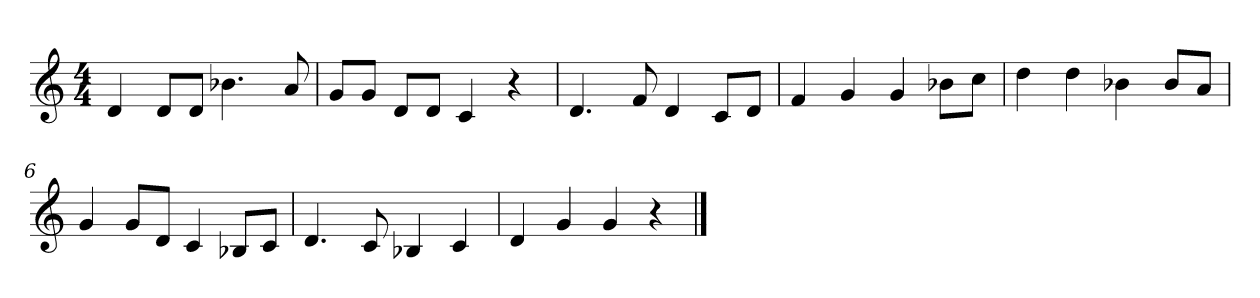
**kern
*part1
*staff1
*M4/4
=1
4d
8dL
8dJ
4.b-X
8a
=2
8gL
8gJ
8dL
8dJ
4c
4r
=3
4.d
8f
4d
8cL
8dJ
=4
4f
4g
4g
8b-XL
8ccJ
=5
4dd
4dd
4b-X
8b-L
8aJ
=6
4g
8gL
8dJ
4c
8B-XL
8cJ
=7
4.d
8c
4B-X
4c
=8
4d
4g
4g
4r
==
*-
